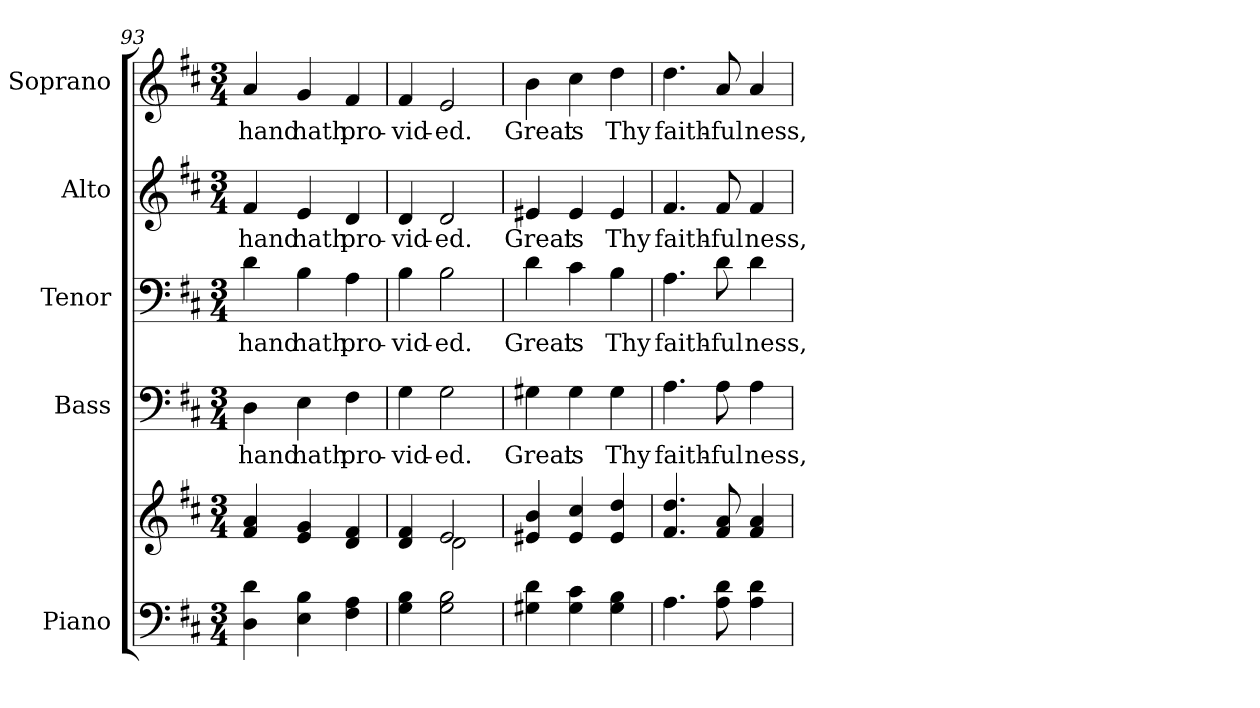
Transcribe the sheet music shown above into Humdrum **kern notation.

**kern	**kern	**kern	**text	**kern	**text	**kern	**text	**kern	**text
*part5	*part5	*part4	*part4	*part3	*part3	*part2	*part2	*part1	*part1
*staff6	*staff5	*staff4	*staff4	*staff3	*staff3	*staff2	*staff2	*staff1	*staff1
*I"Piano	*	*I"Bass	*	*I"Tenor	*	*I"Alto	*	*I"Soprano	*
*I'Pno.	*	*I'B.	*	*I'T.	*	*I'A.	*	*I'S.	*
!!LO:PB:g=z
*clefF4	*clefG2	*clefF4	*	*clefF4	*	*clefG2	*	*clefG2	*
*k[f#c#]	*k[f#c#]	*k[f#c#]	*	*k[f#c#]	*	*k[f#c#]	*	*k[f#c#]	*
*D:	*D:	*D:	*	*D:	*	*D:	*	*D:	*
*M3/4	*M3/4	*M3/4	*	*M3/4	*	*M3/4	*	*M3/4	*
=93	=93	=93	=93	=93	=93	=93	=93	=93	=93
!	!	!	!LO:LY:b:color=#000000	!	!	!	!	!	!
!	!	!	!	!	!LO:LY:b:color=#000000	!	!	!	!
!	!	!	!	!	!	!	!LO:LY:b:color=#000000	!	!
!	!	!	!	!	!	!	!	!	!LO:LY:b:color=#000000
4Di\ 4di	4f#i/ 4ai	4Di\	hand	4di\	hand	4f#i/	hand	4ai/	hand
!	!	!	!LO:LY:b:color=#000000	!	!	!	!	!	!
!	!	!	!	!	!LO:LY:b:color=#000000	!	!	!	!
!	!	!	!	!	!	!	!LO:LY:b:color=#000000	!	!
!	!	!	!	!	!	!	!	!	!LO:LY:b:color=#000000
4Ei\ 4Bi	4ei/ 4gi	4Ei\	hath	4Bi\	hath	4ei/	hath	4gi/	hath
!	!	!	!LO:LY:b:color=#000000	!	!	!	!	!	!
!	!	!	!	!	!LO:LY:b:color=#000000	!	!	!	!
!	!	!	!	!	!	!	!LO:LY:b:color=#000000	!	!
!	!	!	!	!	!	!	!	!	!LO:LY:b:color=#000000
4F#i\ 4Ai	4di/ 4f#i	4F#i\	pro-	4Ai\	pro-	4di/	pro-	4f#i/	pro-
=94	=94	=94	=94	=94	=94	=94	=94	=94	=94
*	*^	*	*	*	*	*	*	*	*
!	!	!	!	!LO:LY:b:color=#000000	!	!	!	!	!	!
!	!	!	!	!	!	!LO:LY:b:color=#000000	!	!	!	!
!	!	!	!	!	!	!	!	!LO:LY:b:color=#000000	!	!
!	!	!	!	!	!	!	!	!	!	!LO:LY:b:color=#000000
4Gi\ 4Bi	4di/ 4f#i	4ryy	4Gi\	-vid-	4Bi\	-vid-	4di/	-vid-	4f#i/	-vid-
!	!	!	!	!LO:LY:b:color=#000000	!	!	!	!	!	!
!	!	!	!	!	!	!LO:LY:b:color=#000000	!	!	!	!
!	!	!	!	!	!	!	!	!LO:LY:b:color=#000000	!	!
!	!	!	!	!	!	!	!	!	!	!LO:LY:b:color=#000000
2Gi\ 2Bi	2ei/	2di\	2Gi\	-ed.	2Bi\	-ed.	2di/	-ed.	2ei/	-ed.
*	*v	*v	*	*	*	*	*	*	*	*
=95	=95	=95	=95	=95	=95	=95	=95	=95	=95
*	*^	*	*	*	*	*	*	*	*
!	!	!	!	!LO:LY:b:color=#000000	!	!	!	!	!	!
*	*v	*v	*	*	*	*	*	*	*	*
*	*^	*	*	*	*	*	*	*	*
!	!	!	!	!	!	!LO:LY:b:color=#000000	!	!	!	!
*	*v	*v	*	*	*	*	*	*	*	*
*	*^	*	*	*	*	*	*	*	*
!	!	!	!	!	!	!	!	!LO:LY:b:color=#000000	!	!
*	*v	*v	*	*	*	*	*	*	*	*
*	*^	*	*	*	*	*	*	*	*
!	!	!	!	!	!	!	!	!	!	!LO:LY:b:color=#000000
*	*v	*v	*	*	*	*	*	*	*	*
4G#Xi\ 4di	4e#Xi/ 4bi	4G#Xi\	Great	4di\	Great	4e#Xi/	Great	4bi\	Great
!	!	!	!LO:LY:b:color=#000000	!	!	!	!	!	!
!	!	!	!	!	!LO:LY:b:color=#000000	!	!	!	!
!	!	!	!	!	!	!	!LO:LY:b:color=#000000	!	!
!	!	!	!	!	!	!	!	!	!LO:LY:b:color=#000000
4G#i\ 4c#i	4e#i/ 4cc#i	4G#i\	is	4c#i\	is	4e#i/	is	4cc#i\	is
!	!	!	!LO:LY:b:color=#000000	!	!	!	!	!	!
!	!	!	!	!	!LO:LY:b:color=#000000	!	!	!	!
!	!	!	!	!	!	!	!LO:LY:b:color=#000000	!	!
!	!	!	!	!	!	!	!	!	!LO:LY:b:color=#000000
4G#i\ 4Bi	4e#i/ 4ddi	4G#i\	Thy	4Bi\	Thy	4e#i/	Thy	4ddi\	Thy
!!LO:PB:g=z
=96	=96	=96	=96	=96	=96	=96	=96	=96	=96
!	!	!	!LO:LY:b:color=#000000	!	!	!	!	!	!
!	!	!	!	!	!LO:LY:b:color=#000000	!	!	!	!
!	!	!	!	!	!	!	!LO:LY:b:color=#000000	!	!
!	!	!	!	!	!	!	!	!	!LO:LY:b:color=#000000
4.Ai\	4.f#i/ 4.ddi	4.Ai\	faith-	4.Ai\	faith-	4.f#i/	faith-	4.ddi\	faith-
!	!	!	!LO:LY:b:color=#000000	!	!	!	!	!	!
!	!	!	!	!	!LO:LY:b:color=#000000	!	!	!	!
!	!	!	!	!	!	!	!LO:LY:b:color=#000000	!	!
!	!	!	!	!	!	!	!	!	!LO:LY:b:color=#000000
8Ai\ 8di	8f#i/ 8ai	8Ai\	-ful	8di\	-ful	8f#i/	-ful	8ai/	-ful
!	!	!	!LO:LY:b:color=#000000	!	!	!	!	!	!
!	!	!	!	!	!LO:LY:b:color=#000000	!	!	!	!
!	!	!	!	!	!	!	!LO:LY:b:color=#000000	!	!
!	!	!	!	!	!	!	!	!	!LO:LY:b:color=#000000
4Ai\ 4di	4f#i/ 4ai	4Ai\	ness,	4di\	ness,	4f#i/	ness,	4ai/	ness,
=	=	=	=	=	=	=	=	=	=
*-	*-	*-	*-	*-	*-	*-	*-	*-	*-
